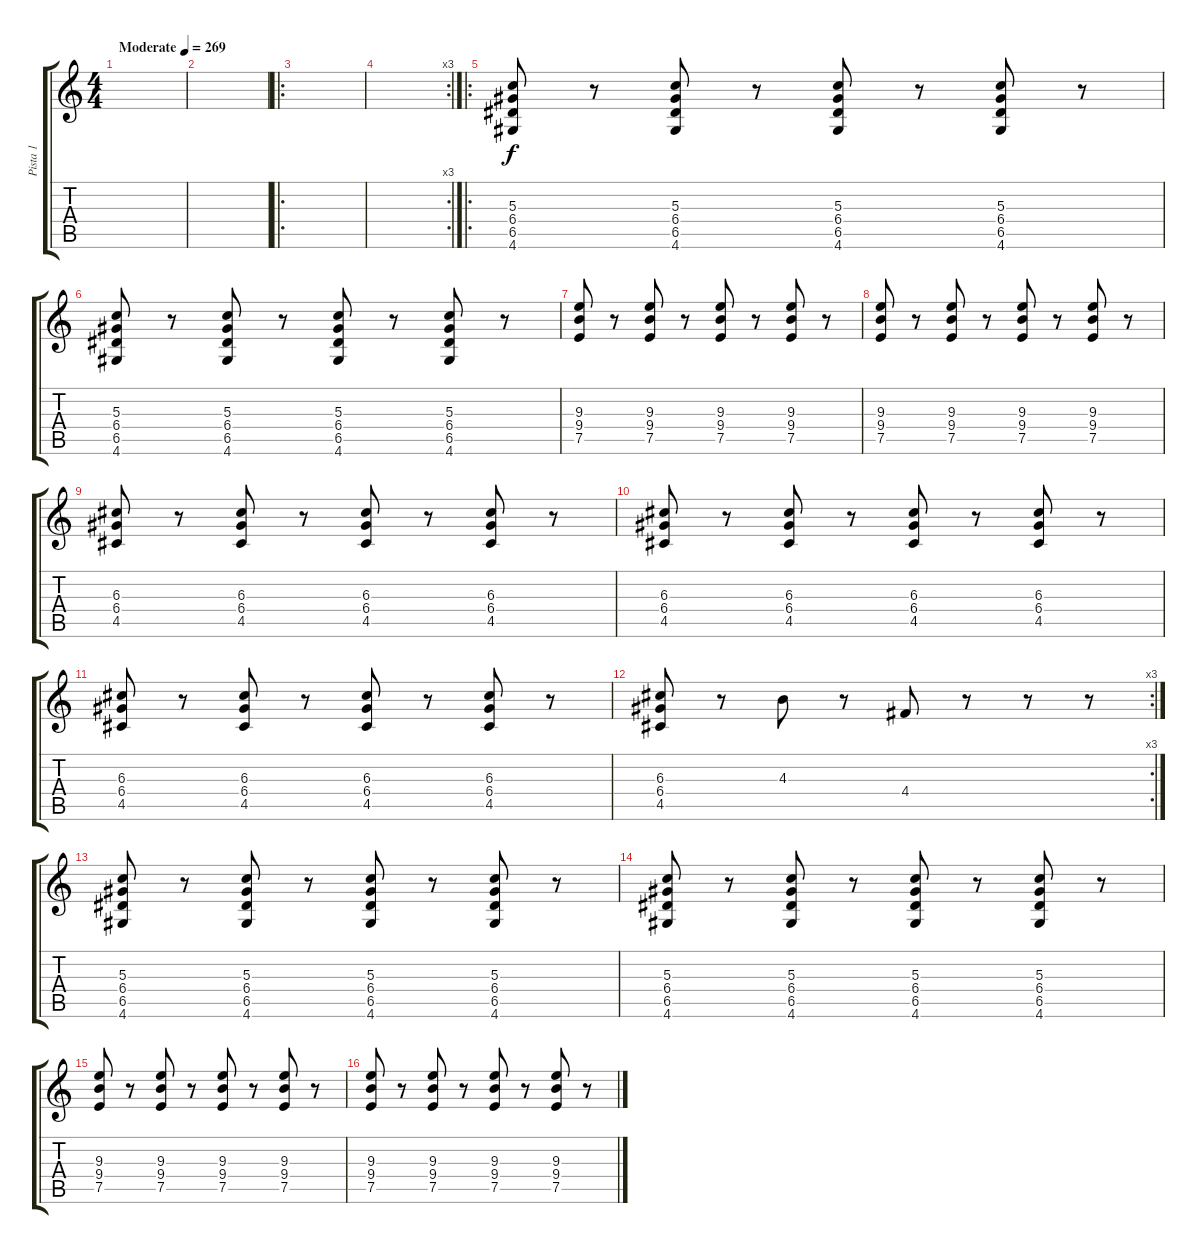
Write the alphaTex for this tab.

\track ("Pista 1" "Pista 1") {instrument distortionguitar}
\staff {score tabs}
\tuning (E4 B3 G3 D3 A2 E2) {hide}
\ts (4 4)
\tempo (269 "Moderate")
\clef g2
\ks c
|
|
\ro
|
\rc 3
|
\ro
(5.3 6.4 6.5 4.6).8 r.8 (5.3 6.4 6.5 4.6).8 r.8 (5.3 6.4 6.5 4.6).8 r.8 (5.3 6.4 6.5 4.6).8 r.8 |
(5.3 6.4 6.5 4.6).8 r.8 (5.3 6.4 6.5 4.6).8 r.8 (5.3 6.4 6.5 4.6).8 r.8 (5.3 6.4 6.5 4.6).8 r.8 |
(9.3 9.4 7.5).8 r.8 (9.3 9.4 7.5).8 r.8 (9.3 9.4 7.5).8 r.8 (9.3 9.4 7.5).8 r.8 |
(9.3 9.4 7.5).8 r.8 (9.3 9.4 7.5).8 r.8 (9.3 9.4 7.5).8 r.8 (9.3 9.4 7.5).8 r.8 |
(6.3 6.4 4.5).8 r.8 (6.3 6.4 4.5).8 r.8 (6.3 6.4 4.5).8 r.8 (6.3 6.4 4.5).8 r.8 |
(6.3 6.4 4.5).8 r.8 (6.3 6.4 4.5).8 r.8 (6.3 6.4 4.5).8 r.8 (6.3 6.4 4.5).8 r.8 |
(6.3 6.4 4.5).8 r.8 (6.3 6.4 4.5).8 r.8 (6.3 6.4 4.5).8 r.8 (6.3 6.4 4.5).8 r.8 |
\rc 3
(6.3 6.4 4.5).8 r.8 4.3.8 r.8 4.4.8 r.8 r.8 r.8 |
(5.3 6.4 6.5 4.6).8 r.8 (5.3 6.4 6.5 4.6).8 r.8 (5.3 6.4 6.5 4.6).8 r.8 (5.3 6.4 6.5 4.6).8 r.8 |
(5.3 6.4 6.5 4.6).8 r.8 (5.3 6.4 6.5 4.6).8 r.8 (5.3 6.4 6.5 4.6).8 r.8 (5.3 6.4 6.5 4.6).8 r.8 |
(9.3 9.4 7.5).8 r.8 (9.3 9.4 7.5).8 r.8 (9.3 9.4 7.5).8 r.8 (9.3 9.4 7.5).8 r.8 |
(9.3 9.4 7.5).8 r.8 (9.3 9.4 7.5).8 r.8 (9.3 9.4 7.5).8 r.8 (9.3 9.4 7.5).8 r.8
